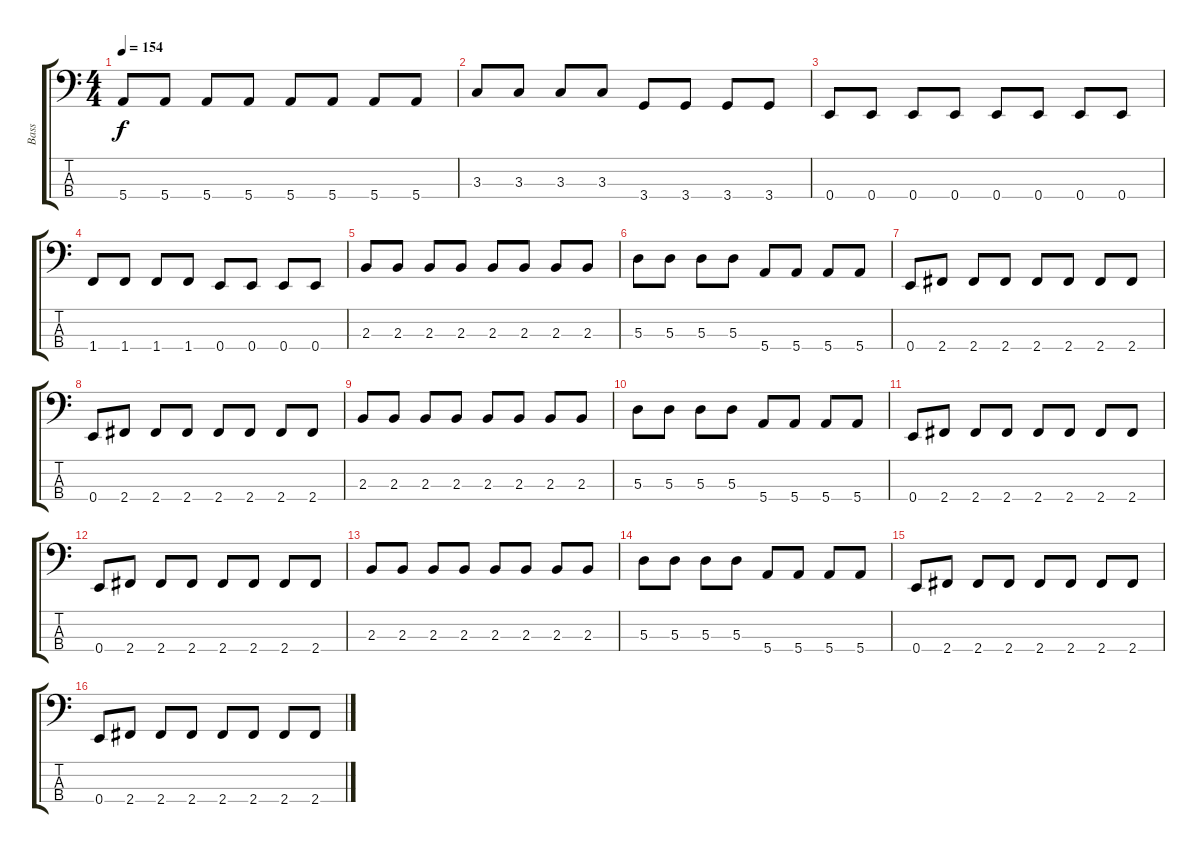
\track ("Bass" "Bass") {instrument electricbassfinger}
\staff {score tabs}
\tuning (G2 D2 A1 E1) {hide}
\ts (4 4)
\tempo 154
\clef f4
\ks c
5.4.8{dy f} 5.4.8 5.4.8 5.4.8 5.4.8 5.4.8 5.4.8 5.4.8 |
3.3.8 3.3.8 3.3.8 3.3.8 3.4.8 3.4.8 3.4.8 3.4.8 |
0.4.8 0.4.8 0.4.8 0.4.8 0.4.8 0.4.8 0.4.8 0.4.8 |
1.4.8 1.4.8 1.4.8 1.4.8 0.4.8 0.4.8 0.4.8 0.4.8 |
2.3.8 2.3.8 2.3.8 2.3.8 2.3.8 2.3.8 2.3.8 2.3.8 |
5.3.8 5.3.8 5.3.8 5.3.8 5.4.8 5.4.8 5.4.8 5.4.8 |
0.4.8 2.4.8 2.4.8 2.4.8 2.4.8 2.4.8 2.4.8 2.4.8 |
0.4.8 2.4.8 2.4.8 2.4.8 2.4.8 2.4.8 2.4.8 2.4.8 |
2.3.8 2.3.8 2.3.8 2.3.8 2.3.8 2.3.8 2.3.8 2.3.8 |
5.3.8 5.3.8 5.3.8 5.3.8 5.4.8 5.4.8 5.4.8 5.4.8 |
0.4.8 2.4.8 2.4.8 2.4.8 2.4.8 2.4.8 2.4.8 2.4.8 |
0.4.8 2.4.8 2.4.8 2.4.8 2.4.8 2.4.8 2.4.8 2.4.8 |
2.3.8 2.3.8 2.3.8 2.3.8 2.3.8 2.3.8 2.3.8 2.3.8 |
5.3.8 5.3.8 5.3.8 5.3.8 5.4.8 5.4.8 5.4.8 5.4.8 |
0.4.8 2.4.8 2.4.8 2.4.8 2.4.8 2.4.8 2.4.8 2.4.8 |
0.4.8 2.4.8 2.4.8 2.4.8 2.4.8 2.4.8 2.4.8 2.4.8
